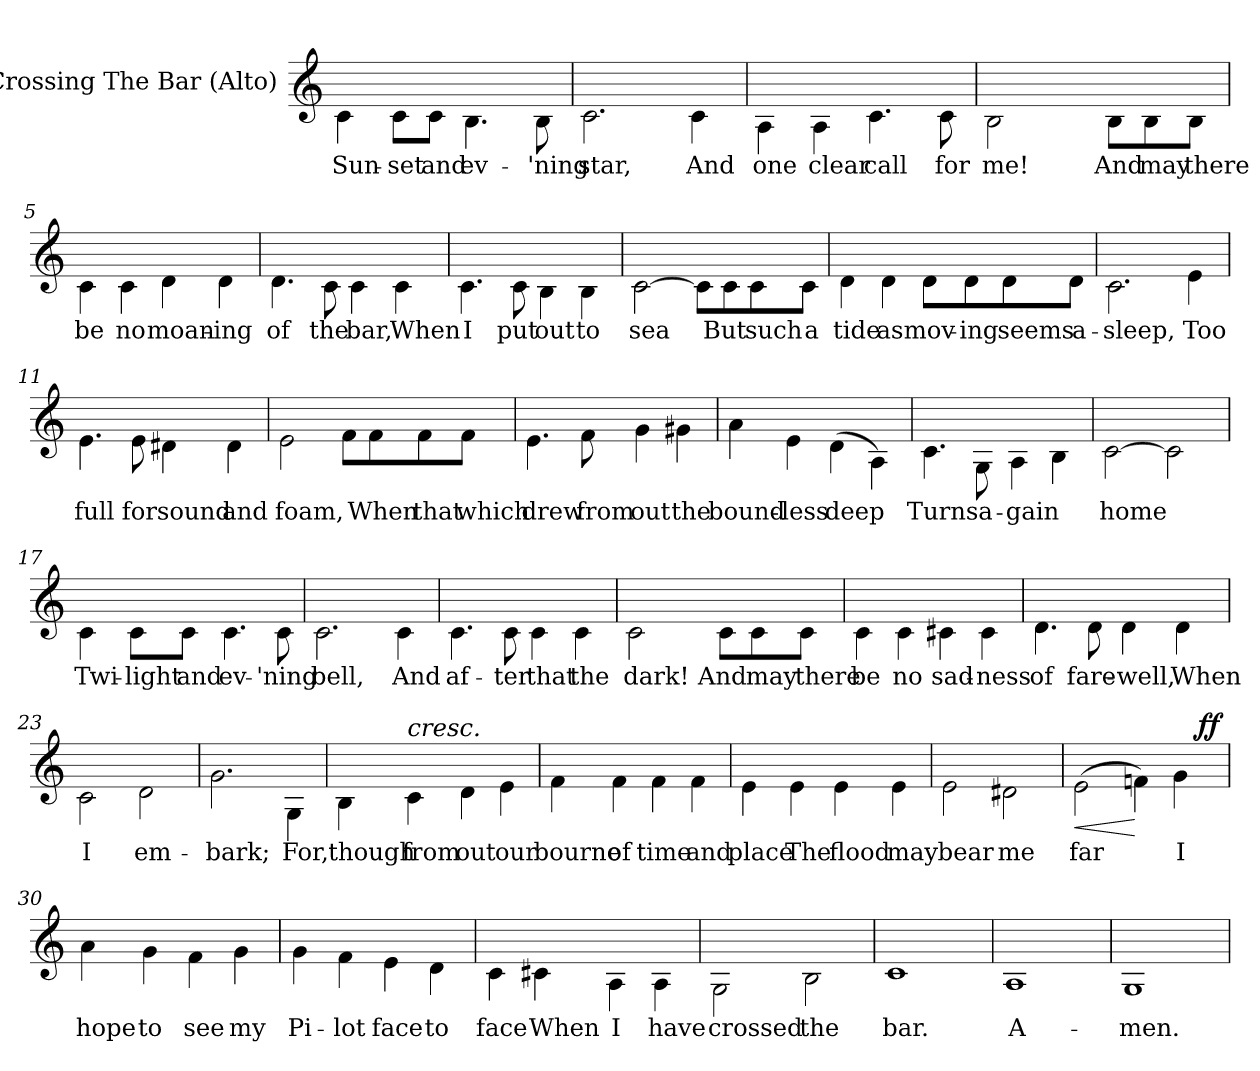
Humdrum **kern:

**kern	**text	**dynam
*part1	*part1	*part1
*staff1	*staff1	*staff1
*I"Crossing The Bar (Alto)	*	*
*clefG2	*	*
=1	=1	=1
4c\	Sun-	.
8c\L	-set	.
8c\J	and	.
4.B\	ev-	.
8B\	-'ning	.
=2	=2	=2
2.c\	star,	.
4c\	And	.
=3	=3	=3
4A\	one	.
4A\	clear	.
4.c\	call	.
8c\	for	.
!!LO:LB:g=z
=4	=4	=4
2B\	me!	.
8ryy	.	.
8B\L	And	.
8B\	may	.
8B\J	there	.
=5	=5	=5
4c\	be	.
4c\	no	.
4d\	moan-	.
4d\	-ing	.
=6	=6	=6
4.d\	of	.
8c\	the	.
4c\	bar,	.
4c\	When	.
!!LO:LB:g=z
=7	=7	=7
4.c\	I	.
8c\	put	.
4B\	out	.
4B\	to	.
=8	=8	=8
[2c\	sea	.
8c\L]	.	.
8c\	But	.
8c\	such	.
8c\J	a	.
!!LO:LB:g=z
=9	=9	=9
4d\	tide	.
4d\	as	.
8d\L	mov-	.
8d\	-ing	.
8d\	seems	.
8d\J	a-	.
=10	=10	=10
2.c\	-sleep,	.
4e\	Too	.
=11	=11	=11
4.e\	full	.
8e\	for	.
4d#X\	sound	.
4d#\	and	.
!!LO:LB:g=z
=12	=12	=12
2e\	foam,	.
8f\L	.	.
8f\	When	.
8f\	that	.
8f\J	which	.
=13	=13	=13
4.e\	drew	.
8f\	from	.
4g\	out	.
4g#X\	the	.
=14	=14	=14
!	!LO:LY:b	!
4a\	bound-	.
!	!LO:LY:b	!
4e\	-less	.
!	!LO:LY:b	!
(4d\	deep	.
4A\)	.	.
!!LO:PB:g=z
=15	=15	=15
4.c\	Turns	.
8G\	a-	.
4A\	-gain	.
4B\	.	.
=16	=16	=16
[2c\	home	.
2c\]	.	.
=17	=17	=17
4c\	Twi-	.
8c\L	-light	.
8c\J	and	.
4.c\	ev-	.
8c\	-'ning	.
=18	=18	=18
2.c\	bell,	.
4c\	And	.
!!LO:LB:g=z
=19	=19	=19
4.c\	af-	.
8c\	-ter	.
4c\	that	.
4c\	the	.
=20	=20	=20
2c\	dark!	.
8ryy	.	.
8c\L	And	.
8c\	may	.
8c\J	there	.
=21	=21	=21
4c\	be	.
4c\	no	.
4c#X\	sad-	.
4c#\	-ness	.
=22	=22	=22
4.d\	of	.
8d\	fare-	.
4d\	-well,	.
4d\	When	.
!!LO:LB:g=z
=23	=23	=23
2c\	I	.
2d\	em-	.
=24	=24	=24
2.g\	-bark;	.
4G\	For,	.
=25	=25	=25
4B\	though	.
!LO:TX:a:i:t=cresc.	!	!
4c\	from	.
4d\	out	.
4e\	our	.
=26	=26	=26
4f\	bourne	.
4f\	of	.
4f\	time	.
4f\	and	.
!!LO:LB:g=z
=27	=27	=27
4e\	place	.
4e\	The	.
4e\	flood	.
4e\	may	.
=28	=28	=28
2e\	bear	.
2d#X\	me	.
=29	=29	=29
!	!	!LO:HP:b
*^	*	*
(2e\	2..ryy	far	<
4fn\)	.	.	[
4g\	.	I	.
!	!	!	!LO:DY:b
!	!	!	!LO:DY:n=1:b
.	8ryy	.	f f
*v	*v	*	*
=30	=30	=30
4a\	hope	.
4g\	to	.
4f\	see	.
4g\	my	.
!!LO:LB:g=z
=31	=31	=31
4g\	Pi-	.
4f\	-lot	.
4e\	face	.
4d\	to	.
=32	=32	=32
4c\	face	.
4c#X\	When	.
4A\	I	.
4A\	have	.
=33	=33	=33
2G\	crossed	.
2B\	the	.
=34	=34	=34
1c	bar.	.
=35	=35	=35
1A	A-	.
=36	=36	=36
1G	-men.	.
=	=	=
*-	*-	*-
